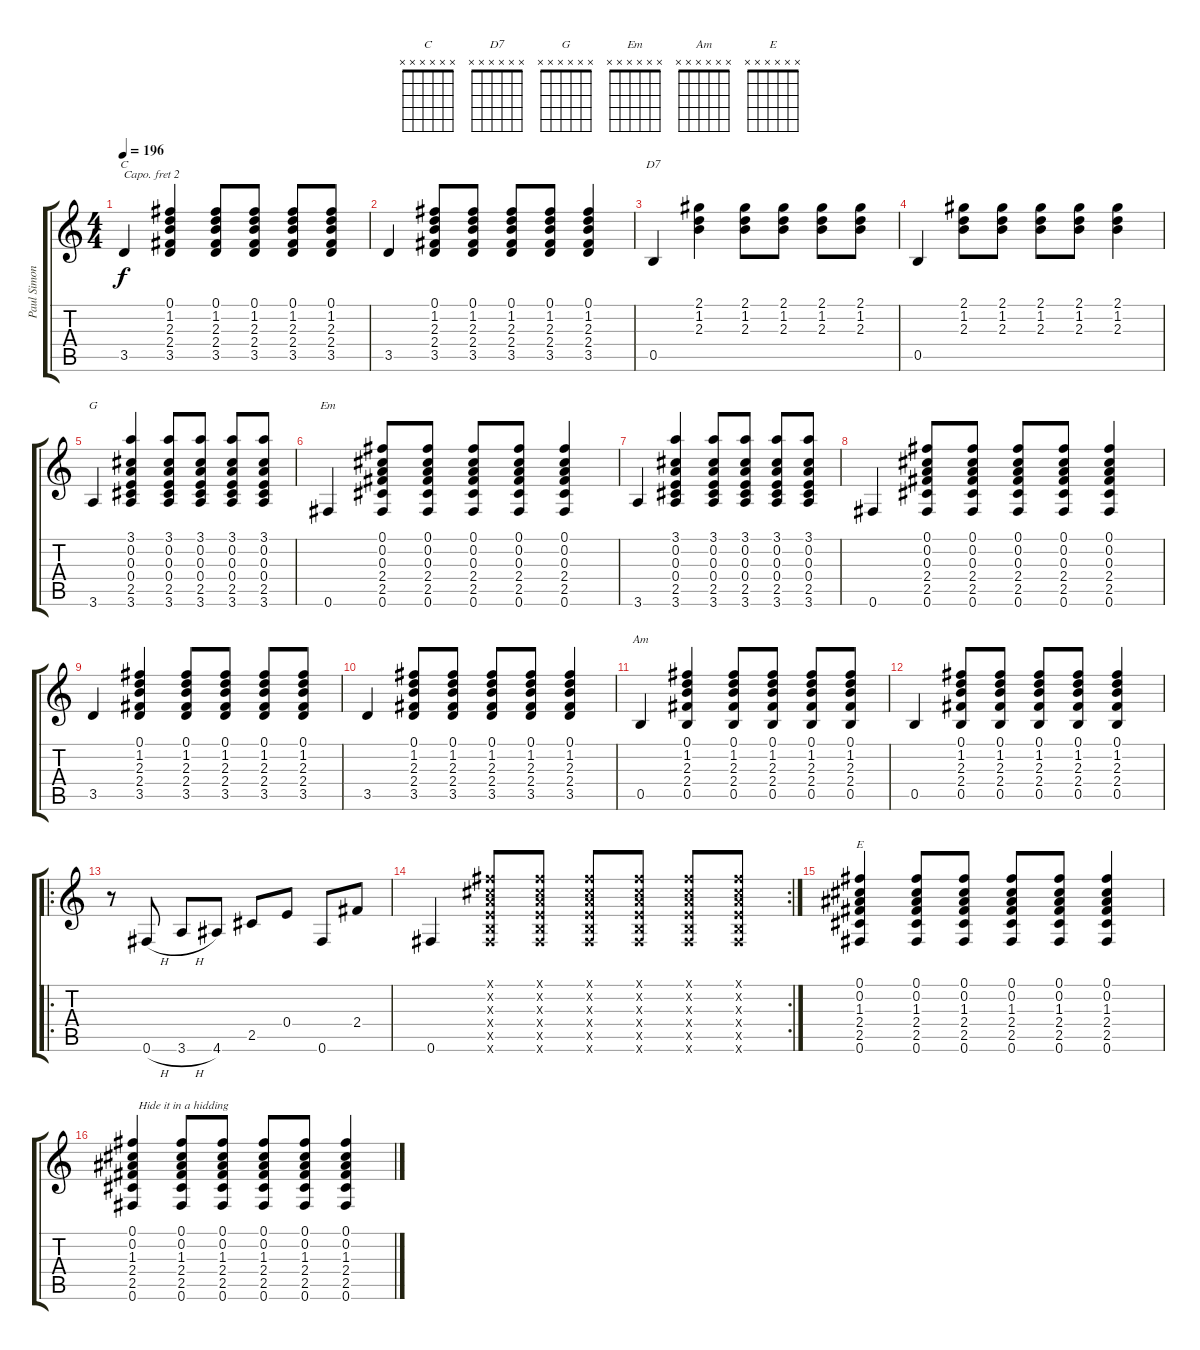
\track ("Paul Simon" "Paul Simon") {instrument acousticguitarsteel}
\staff {score tabs}
\capo 2
\tuning (E4 B3 G3 D3 A2 E2) {hide}
\chord ("C" x x x x x x) {firstfret 0}
\chord ("D7" x x x x x x) {firstfret 0}
\chord ("G" x x x x x x) {firstfret 0}
\chord ("Em" x x x x x x) {firstfret 0}
\chord ("Am" x x x x x x) {firstfret 0}
\chord ("E" x x x x x x) {firstfret 0}
\ts (4 4)
\tempo 196
\clef g2
\ks c
3.5.4{ch "C" dy f} (0.1 1.2 2.3 2.4 3.5).4 (0.1 1.2 2.3 2.4 3.5).8 (0.1 1.2 2.3 2.4 3.5).8 (0.1 1.2 2.3 2.4 3.5).8 (0.1 1.2 2.3 2.4 3.5).8 |
3.5.4 (0.1 1.2 2.3 2.4 3.5).8 (0.1 1.2 2.3 2.4 3.5).8 (0.1 1.2 2.3 2.4 3.5).8 (0.1 1.2 2.3 2.4 3.5).8 (0.1 1.2 2.3 2.4 3.5).4 |
0.5.4{ch "D7"} (2.1 1.2 2.3).4 (2.1 1.2 2.3).8 (2.1 1.2 2.3).8 (2.1 1.2 2.3).8 (2.1 1.2 2.3).8 |
0.5.4 (2.1 1.2 2.3).8 (2.1 1.2 2.3).8 (2.1 1.2 2.3).8 (2.1 1.2 2.3).8 (2.1 1.2 2.3).4 |
3.6.4{ch "G"} (3.1 0.2 0.3 0.4 2.5 3.6).4 (3.1 0.2 0.3 0.4 2.5 3.6).8 (3.1 0.2 0.3 0.4 2.5 3.6).8 (3.1 0.2 0.3 0.4 2.5 3.6).8 (3.1 0.2 0.3 0.4 2.5 3.6).8 |
0.6.4{ch "Em"} (0.1 0.2 0.3 2.4 2.5 0.6).8 (0.1 0.2 0.3 2.4 2.5 0.6).8 (0.1 0.2 0.3 2.4 2.5 0.6).8 (0.1 0.2 0.3 2.4 2.5 0.6).8 (0.1 0.2 0.3 2.4 2.5 0.6).4 |
3.6.4 (3.1 0.2 0.3 0.4 2.5 3.6).4 (3.1 0.2 0.3 0.4 2.5 3.6).8 (3.1 0.2 0.3 0.4 2.5 3.6).8 (3.1 0.2 0.3 0.4 2.5 3.6).8 (3.1 0.2 0.3 0.4 2.5 3.6).8 |
0.6.4 (0.1 0.2 0.3 2.4 2.5 0.6).8 (0.1 0.2 0.3 2.4 2.5 0.6).8 (0.1 0.2 0.3 2.4 2.5 0.6).8 (0.1 0.2 0.3 2.4 2.5 0.6).8 (0.1 0.2 0.3 2.4 2.5 0.6).4 |
3.5.4 (0.1 1.2 2.3 2.4 3.5).4 (0.1 1.2 2.3 2.4 3.5).8 (0.1 1.2 2.3 2.4 3.5).8 (0.1 1.2 2.3 2.4 3.5).8 (0.1 1.2 2.3 2.4 3.5).8 |
3.5.4 (0.1 1.2 2.3 2.4 3.5).8 (0.1 1.2 2.3 2.4 3.5).8 (0.1 1.2 2.3 2.4 3.5).8 (0.1 1.2 2.3 2.4 3.5).8 (0.1 1.2 2.3 2.4 3.5).4 |
0.5.4{ch "Am"} (0.1 1.2 2.3 2.4 0.5).4 (0.1 1.2 2.3 2.4 0.5).8 (0.1 1.2 2.3 2.4 0.5).8 (0.1 1.2 2.3 2.4 0.5).8 (0.1 1.2 2.3 2.4 0.5).8 |
0.5.4 (0.1 1.2 2.3 2.4 0.5).8 (0.1 1.2 2.3 2.4 0.5).8 (0.1 1.2 2.3 2.4 0.5).8 (0.1 1.2 2.3 2.4 0.5).8 (0.1 1.2 2.3 2.4 0.5).4 |
\ro
r.8 0.6{h}.8 3.6{h}.8 4.6.8 2.5.8 0.4.8 0.6.8 2.4.8 |
\rc 2
0.6.4 (0.1{x} 0.2{x} 0.3{x} 0.4{x} 0.5{x} 0.6{x}).8 (0.1{x} 0.2{x} 0.3{x} 0.4{x} 0.5{x} 0.6{x}).8 (0.1{x} 0.2{x} 0.3{x} 0.4{x} 0.5{x} 0.6{x}).8 (0.1{x} 0.2{x} 0.3{x} 0.4{x} 0.5{x} 0.6{x}).8 (0.1{x} 0.2{x} 0.3{x} 0.4{x} 0.5{x} 0.6{x}).8 (0.1{x} 0.2{x} 0.3{x} 0.4{x} 0.5{x} 0.6{x}).8 |
(0.1 0.2 1.3 2.4 2.5 0.6).4{ch "E"} (0.1 0.2 1.3 2.4 2.5 0.6).8 (0.1 0.2 1.3 2.4 2.5 0.6).8 (0.1 0.2 1.3 2.4 2.5 0.6).8 (0.1 0.2 1.3 2.4 2.5 0.6).8 (0.1 0.2 1.3 2.4 2.5 0.6).4 |
(0.1 0.2 1.3 2.4 2.5 0.6).4{txt "  Hide it in a hidding"} (0.1 0.2 1.3 2.4 2.5 0.6).8 (0.1 0.2 1.3 2.4 2.5 0.6).8 (0.1 0.2 1.3 2.4 2.5 0.6).8 (0.1 0.2 1.3 2.4 2.5 0.6).8 (0.1 0.2 1.3 2.4 2.5 0.6).4
